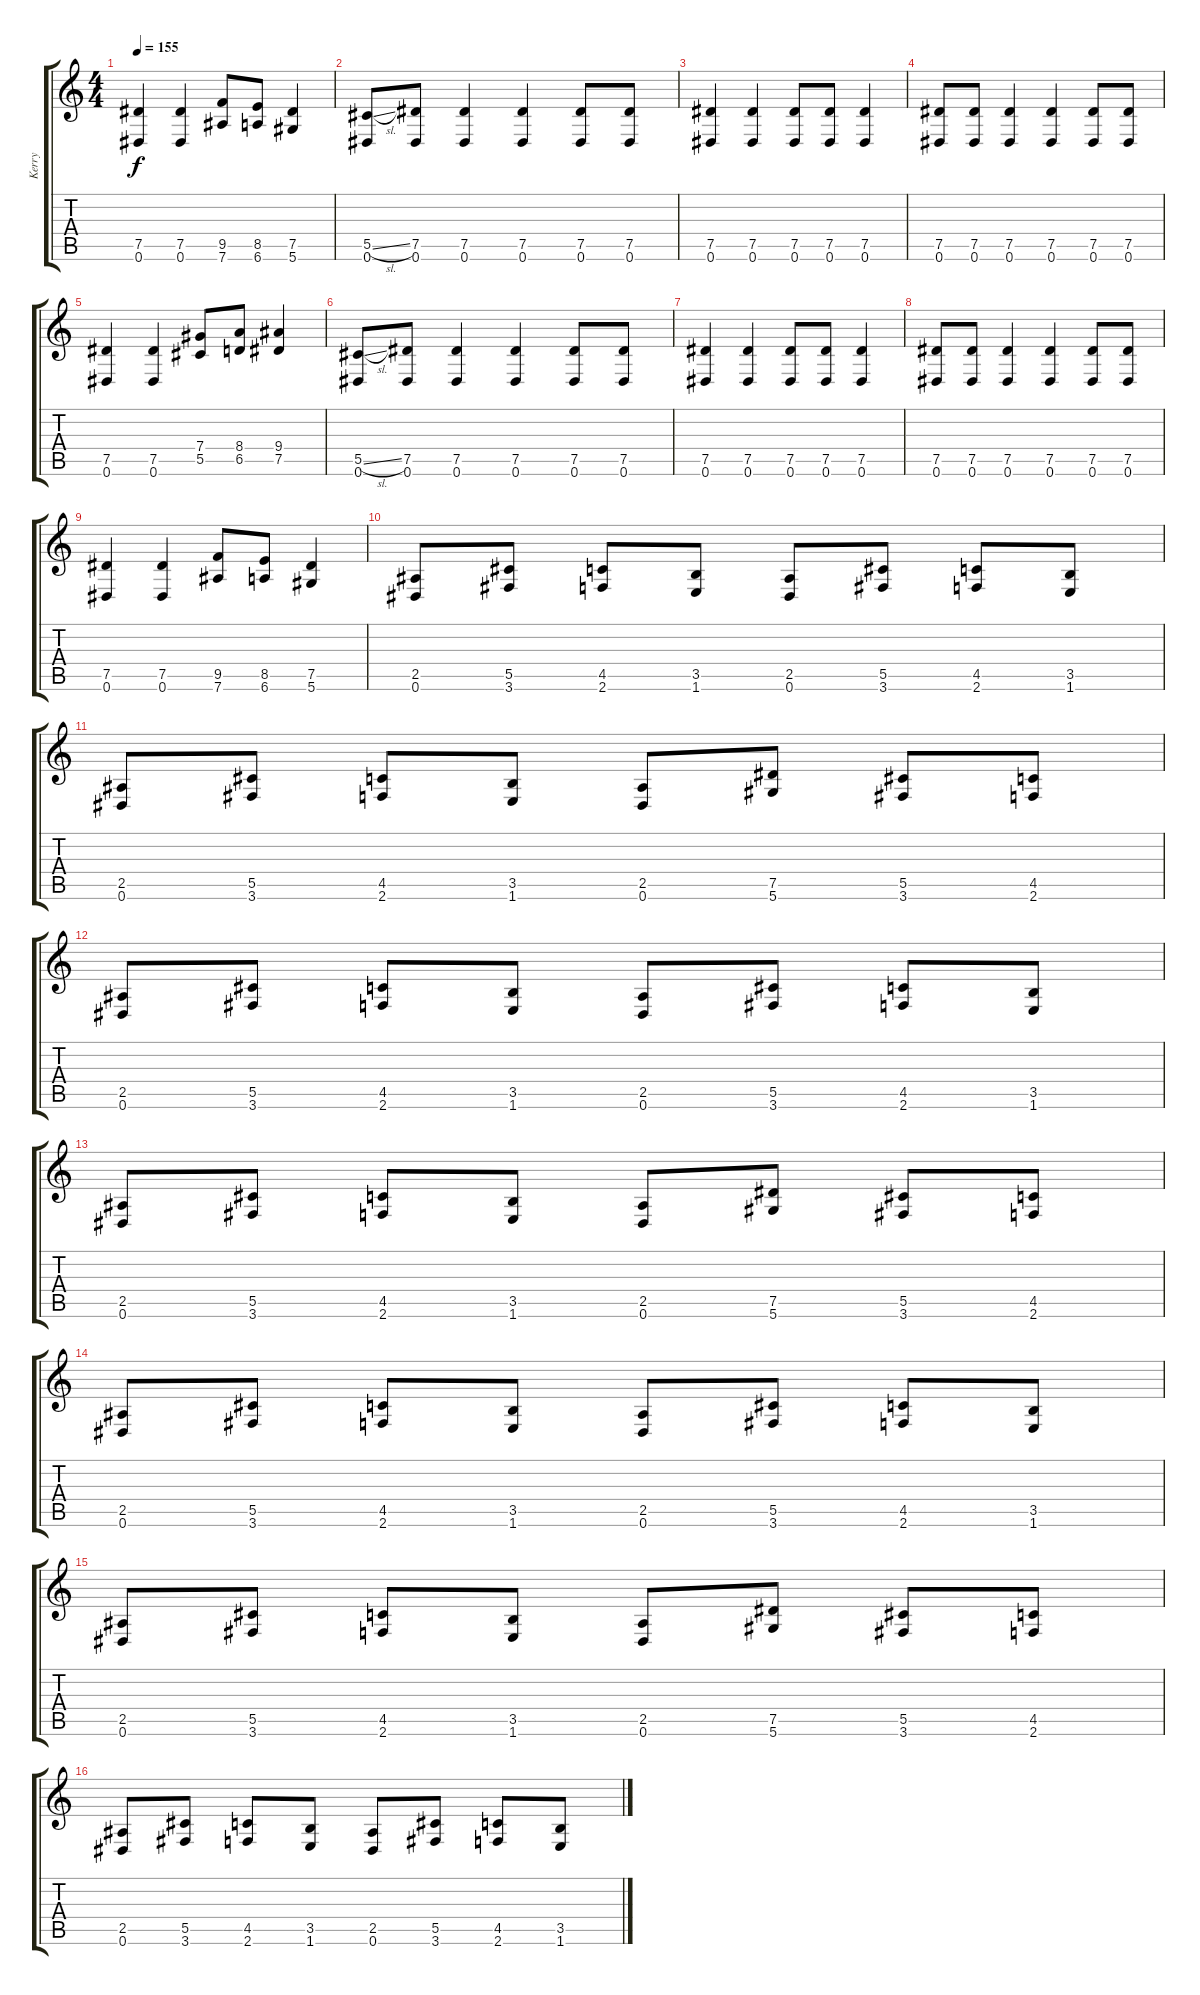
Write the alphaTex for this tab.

\track ("Kerry" "Kerry") {instrument distortionguitar}
\staff {score tabs}
\tuning (Eb4 Bb3 Gb3 Db3 Ab2 Eb2) {hide}
\ts (4 4)
\tempo 155
\clef g2
\ks c
(7.5 0.6).4{dy f} (7.5 0.6).4 (9.5 7.6).8 (8.5 6.6).8 (7.5 5.6).4 |
(5.5{sl} 0.6).8 (7.5 0.6).8 (7.5 0.6).4 (7.5 0.6).4 (7.5 0.6).8 (7.5 0.6).8 |
(7.5 0.6).4 (7.5 0.6).4 (7.5 0.6).8 (7.5 0.6).8 (7.5 0.6).4 |
(7.5 0.6).8 (7.5 0.6).8 (7.5 0.6).4 (7.5 0.6).4 (7.5 0.6).8 (7.5 0.6).8 |
(7.5 0.6).4 (7.5 0.6).4 (7.4 5.5).8 (8.4 6.5).8 (9.4 7.5).4 |
(5.5{sl} 0.6).8 (7.5 0.6).8 (7.5 0.6).4 (7.5 0.6).4 (7.5 0.6).8 (7.5 0.6).8 |
(7.5 0.6).4 (7.5 0.6).4 (7.5 0.6).8 (7.5 0.6).8 (7.5 0.6).4 |
(7.5 0.6).8 (7.5 0.6).8 (7.5 0.6).4 (7.5 0.6).4 (7.5 0.6).8 (7.5 0.6).8 |
(7.5 0.6).4 (7.5 0.6).4 (9.5 7.6).8 (8.5 6.6).8 (7.5 5.6).4 |
(2.5 0.6).8 (5.5 3.6).8 (4.5 2.6).8 (3.5 1.6).8 (2.5 0.6).8 (5.5 3.6).8 (4.5 2.6).8 (3.5 1.6).8 |
(2.5 0.6).8 (5.5 3.6).8 (4.5 2.6).8 (3.5 1.6).8 (2.5 0.6).8 (7.5 5.6).8 (5.5 3.6).8 (4.5 2.6).8 |
(2.5 0.6).8 (5.5 3.6).8 (4.5 2.6).8 (3.5 1.6).8 (2.5 0.6).8 (5.5 3.6).8 (4.5 2.6).8 (3.5 1.6).8 |
(2.5 0.6).8 (5.5 3.6).8 (4.5 2.6).8 (3.5 1.6).8 (2.5 0.6).8 (7.5 5.6).8 (5.5 3.6).8 (4.5 2.6).8 |
(2.5 0.6).8 (5.5 3.6).8 (4.5 2.6).8 (3.5 1.6).8 (2.5 0.6).8 (5.5 3.6).8 (4.5 2.6).8 (3.5 1.6).8 |
(2.5 0.6).8 (5.5 3.6).8 (4.5 2.6).8 (3.5 1.6).8 (2.5 0.6).8 (7.5 5.6).8 (5.5 3.6).8 (4.5 2.6).8 |
(2.5 0.6).8 (5.5 3.6).8 (4.5 2.6).8 (3.5 1.6).8 (2.5 0.6).8 (5.5 3.6).8 (4.5 2.6).8 (3.5 1.6).8
